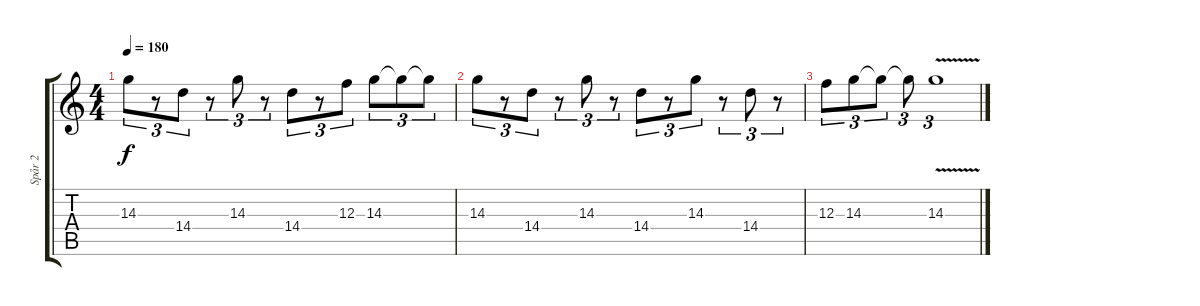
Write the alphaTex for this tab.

\track ("Spår 2" "Spår 2") {instrument distortionguitar}
\staff {score tabs}
\tuning (D4 A3 F3 C3 G2 D2) {hide}
\ts (4 4)
\tempo 180
\clef g2
\ks c
14.3.8{tu (3 2) dy f} r.8{tu (3 2)} 14.4.8{tu (3 2)} r.8{tu (3 2)} 14.3.8{tu (3 2)} r.8{tu (3 2)} 14.4.8{tu (3 2)} r.8{tu (3 2)} 12.3.8{tu (3 2)} 14.3.8{tu (3 2)} 14.3{t}.8{tu (3 2)} 14.3{t}.8{tu (3 2)} |
14.3.8{tu (3 2)} r.8{tu (3 2)} 14.4.8{tu (3 2)} r.8{tu (3 2)} 14.3.8{tu (3 2)} r.8{tu (3 2)} 14.4.8{tu (3 2)} r.8{tu (3 2)} 14.3.8{tu (3 2)} r.8{tu (3 2)} 14.4.8{tu (3 2)} r.8{tu (3 2)} |
12.3.8{tu (3 2)} 14.3.8{tu (3 2)} 14.3{t}.8{tu (3 2)} 14.3{t}.8{tu (3 2)} 14.3{v}.1{tu (3 2)}
